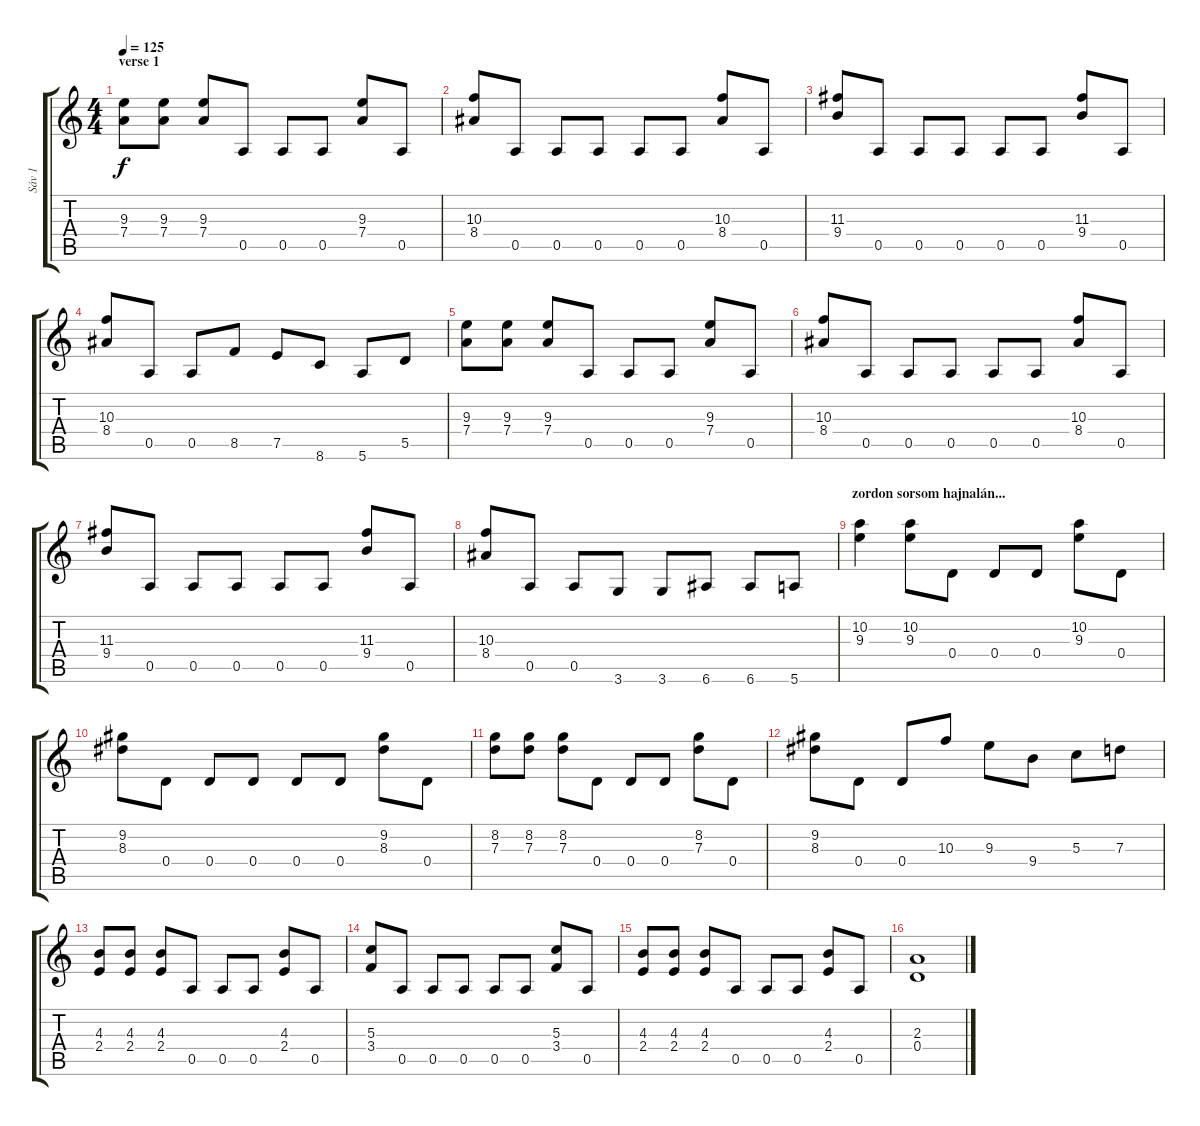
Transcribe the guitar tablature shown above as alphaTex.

\track ("Sáv 1" "Sáv 1") {instrument distortionguitar}
\staff {score tabs}
\tuning (E4 B3 G3 D3 A2 E2) {hide}
\ts (4 4)
\section ("" "verse 1")
\tempo 125
\clef g2
\ks c
(9.3 7.4).8{dy f} (9.3 7.4).8 (9.3 7.4).8 0.5.8 0.5.8 0.5.8 (9.3 7.4).8 0.5.8 |
(10.3 8.4).8 0.5.8 0.5.8 0.5.8 0.5.8 0.5.8 (10.3 8.4).8 0.5.8 |
(11.3 9.4).8 0.5.8 0.5.8 0.5.8 0.5.8 0.5.8 (11.3 9.4).8 0.5.8 |
(10.3 8.4).8 0.5.8 0.5.8 8.5.8 7.5.8 8.6.8 5.6.8 5.5.8 |
(9.3 7.4).8 (9.3 7.4).8 (9.3 7.4).8 0.5.8 0.5.8 0.5.8 (9.3 7.4).8 0.5.8 |
(10.3 8.4).8 0.5.8 0.5.8 0.5.8 0.5.8 0.5.8 (10.3 8.4).8 0.5.8 |
(11.3 9.4).8 0.5.8 0.5.8 0.5.8 0.5.8 0.5.8 (11.3 9.4).8 0.5.8 |
(10.3 8.4).8 0.5.8 0.5.8 3.6.8 3.6.8 6.6.8 6.6.8 5.6.8 |
\section ("" "zordon sorsom hajnalán...")
(10.2 9.3).4 (10.2 9.3).8 0.4.8 0.4.8 0.4.8 (10.2 9.3).8 0.4.8 |
(9.2 8.3).8 0.4.8 0.4.8 0.4.8 0.4.8 0.4.8 (9.2 8.3).8 0.4.8 |
(8.2 7.3).8 (8.2 7.3).8 (8.2 7.3).8 0.4.8 0.4.8 0.4.8 (8.2 7.3).8 0.4.8 |
(9.2 8.3).8 0.4.8 0.4.8 10.3.8 9.3.8 9.4.8 5.3.8 7.3.8 |
(4.3 2.4).8 (4.3 2.4).8 (4.3 2.4).8 0.5.8 0.5.8 0.5.8 (4.3 2.4).8 0.5.8 |
(5.3 3.4).8 0.5.8 0.5.8 0.5.8 0.5.8 0.5.8 (5.3 3.4).8 0.5.8 |
(4.3 2.4).8 (4.3 2.4).8 (4.3 2.4).8 0.5.8 0.5.8 0.5.8 (4.3 2.4).8 0.5.8 |
(2.3 0.4).1
